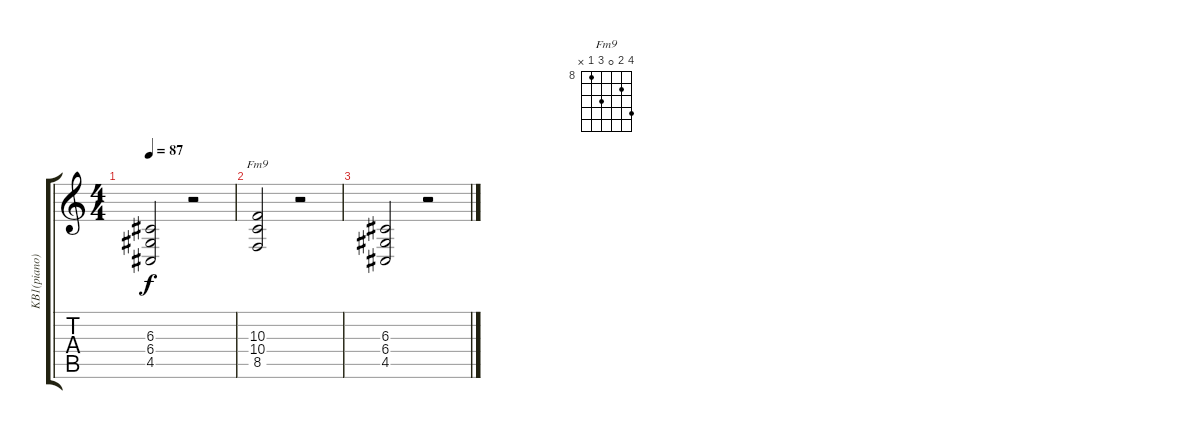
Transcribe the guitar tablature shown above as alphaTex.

\track ("KB1(piano)" "KB1(piano)") {instrument electricgrandpiano}
\staff {score tabs}
\tuning (E4 B3 G3 D3 A2 E2) {hide}
\chord ("Fm9" 11 9 0 10 8 x) {firstfret 8}
\ts (4 4)
\tempo 87
\clef g2
\ks c
(6.3 6.4 4.5).2{dy f} r.2 |
(10.3 10.4 8.5).2{ch "Fm9" volume 0} r.2 |
(6.3 6.4 4.5).2 r.2
